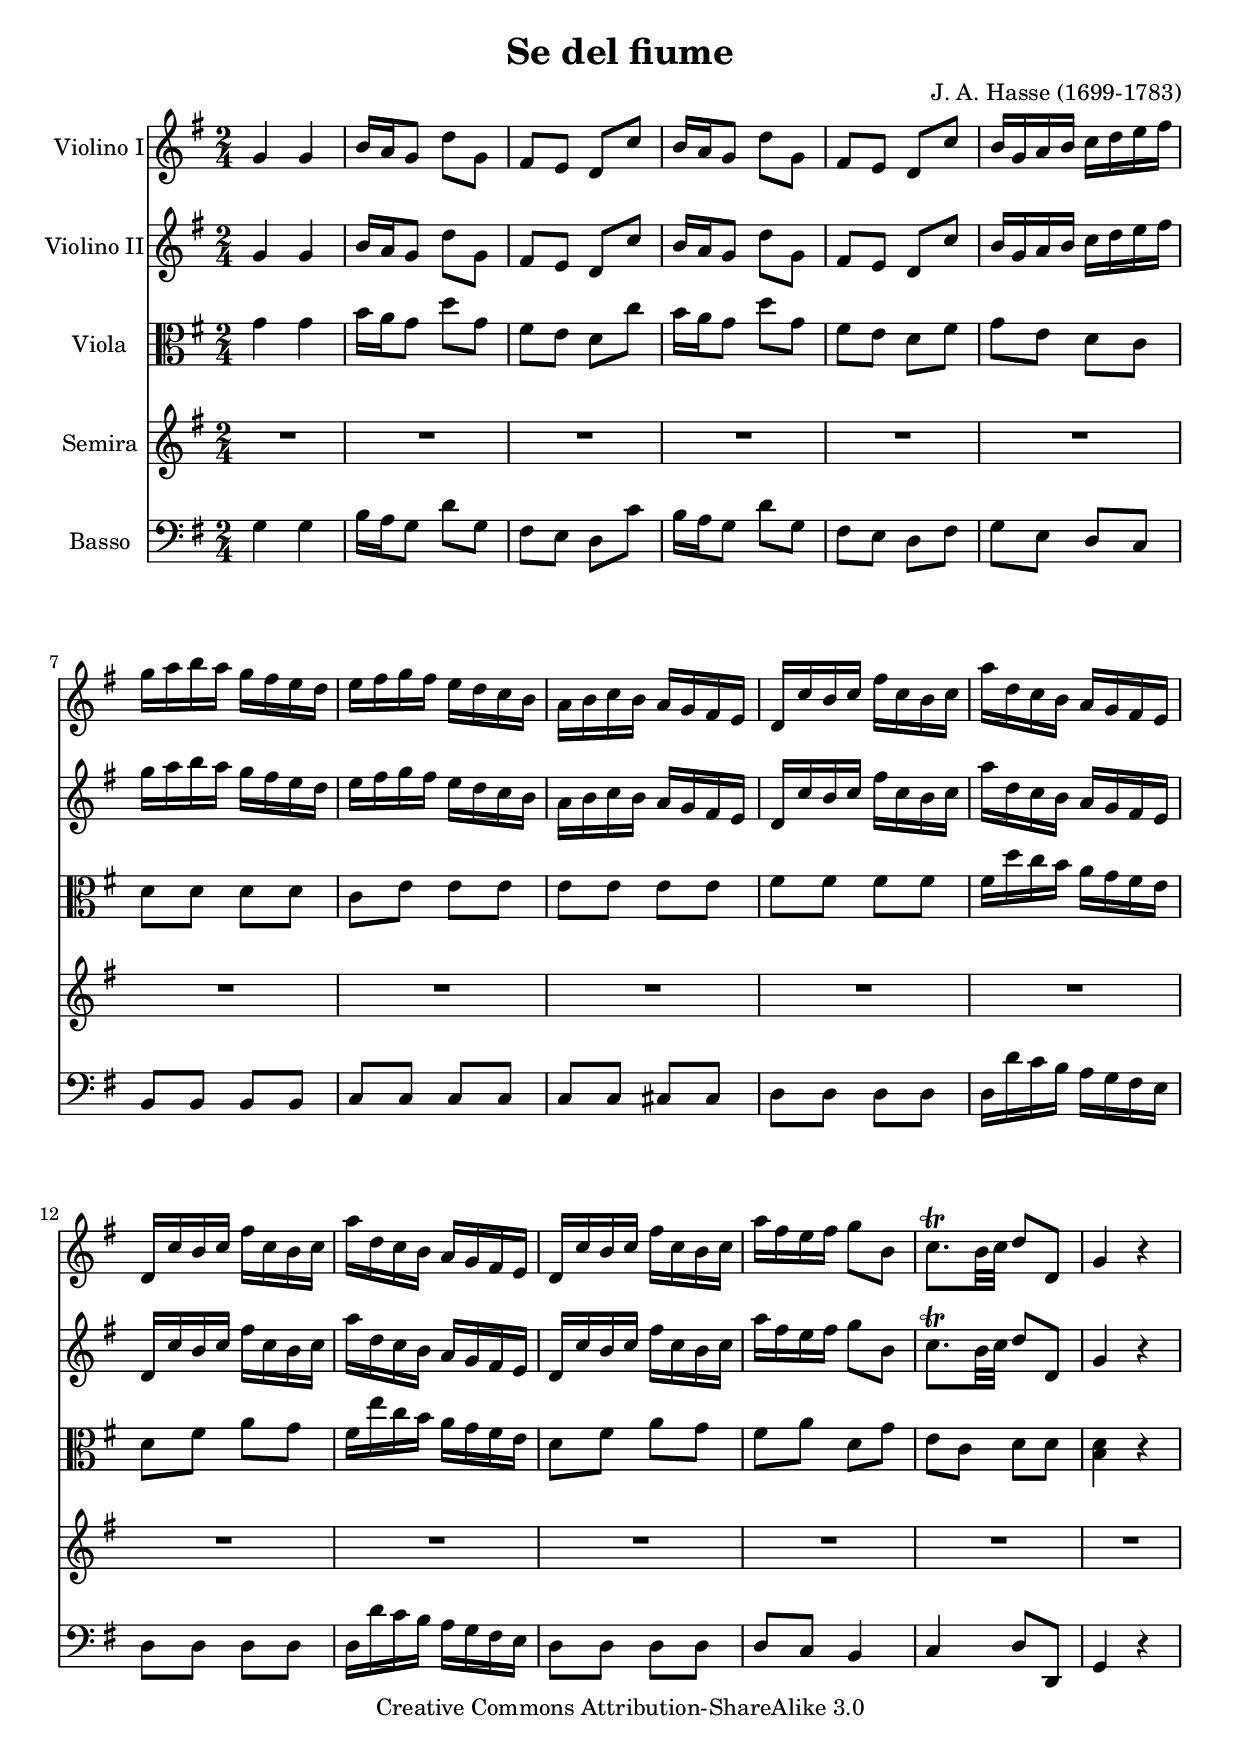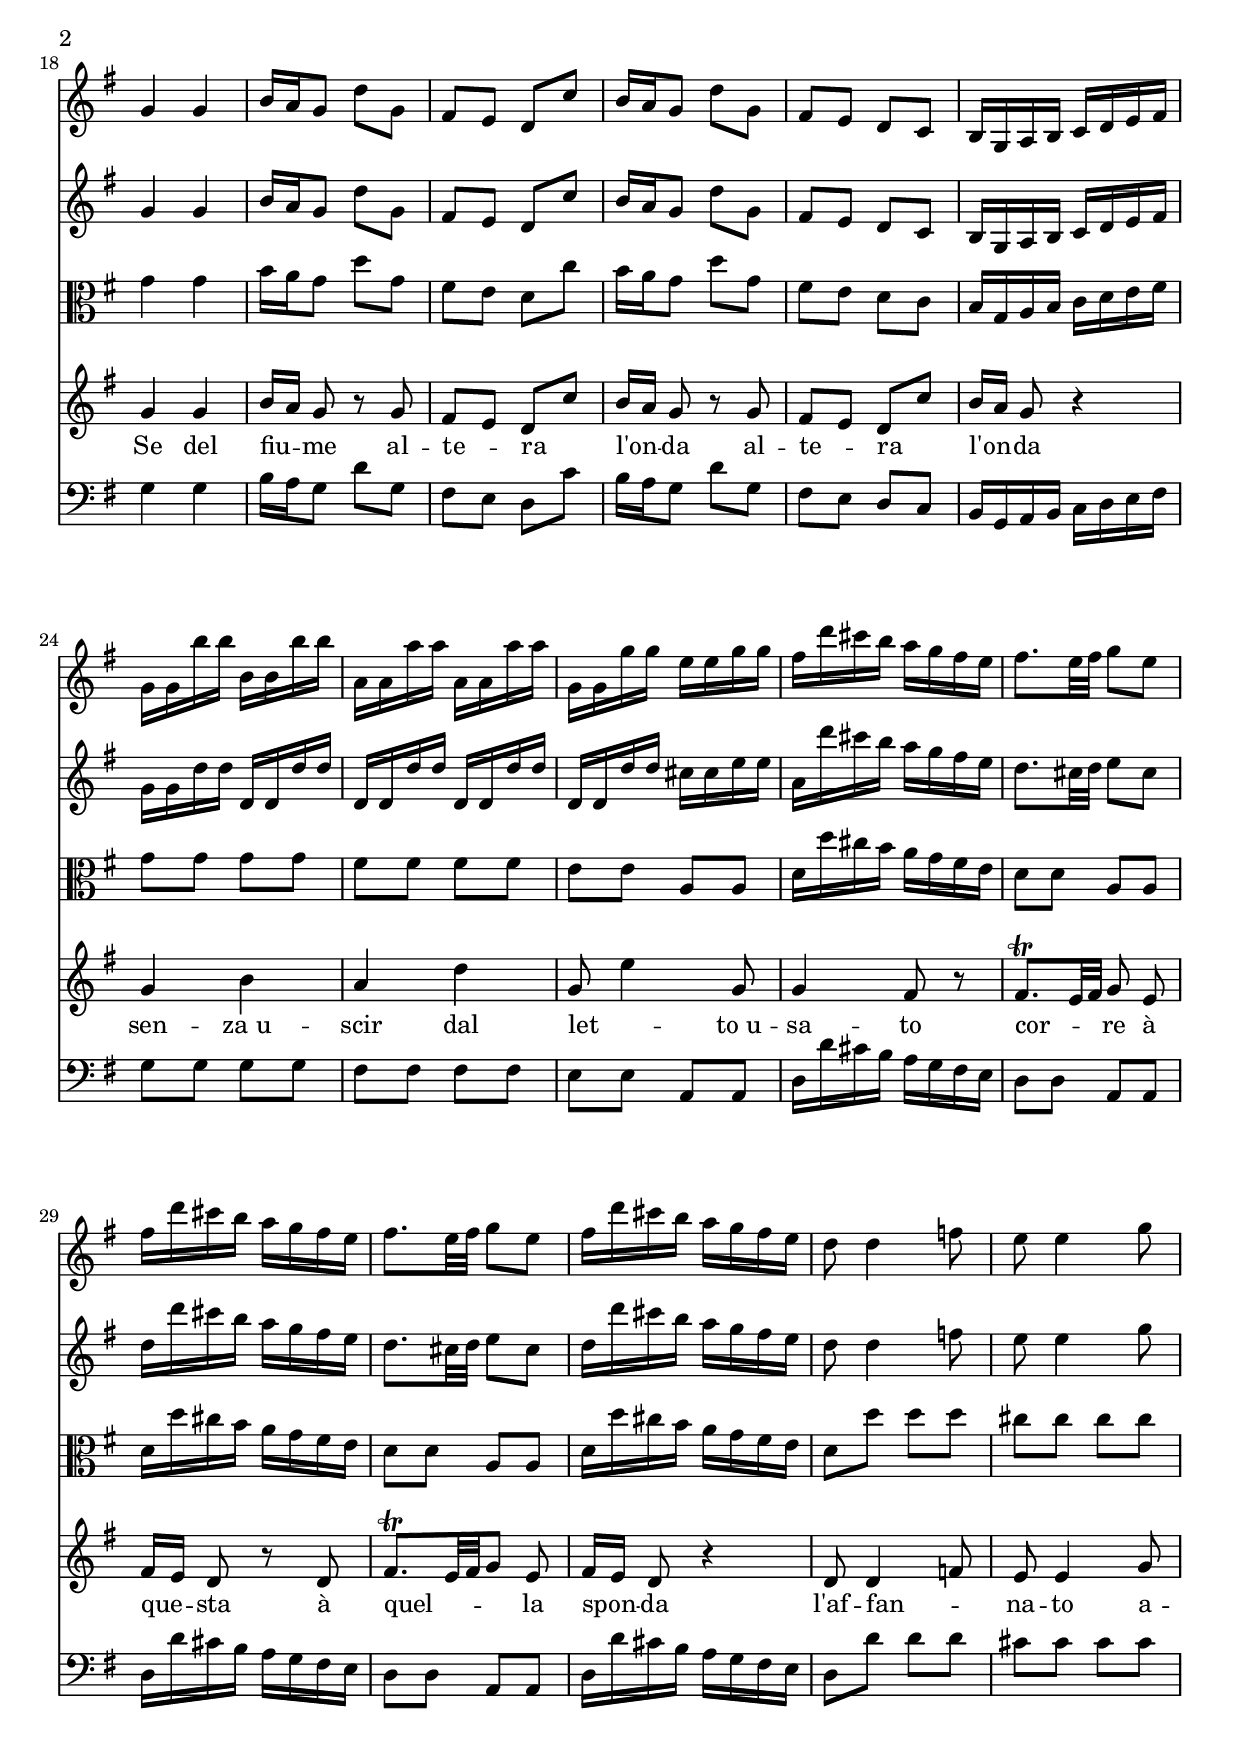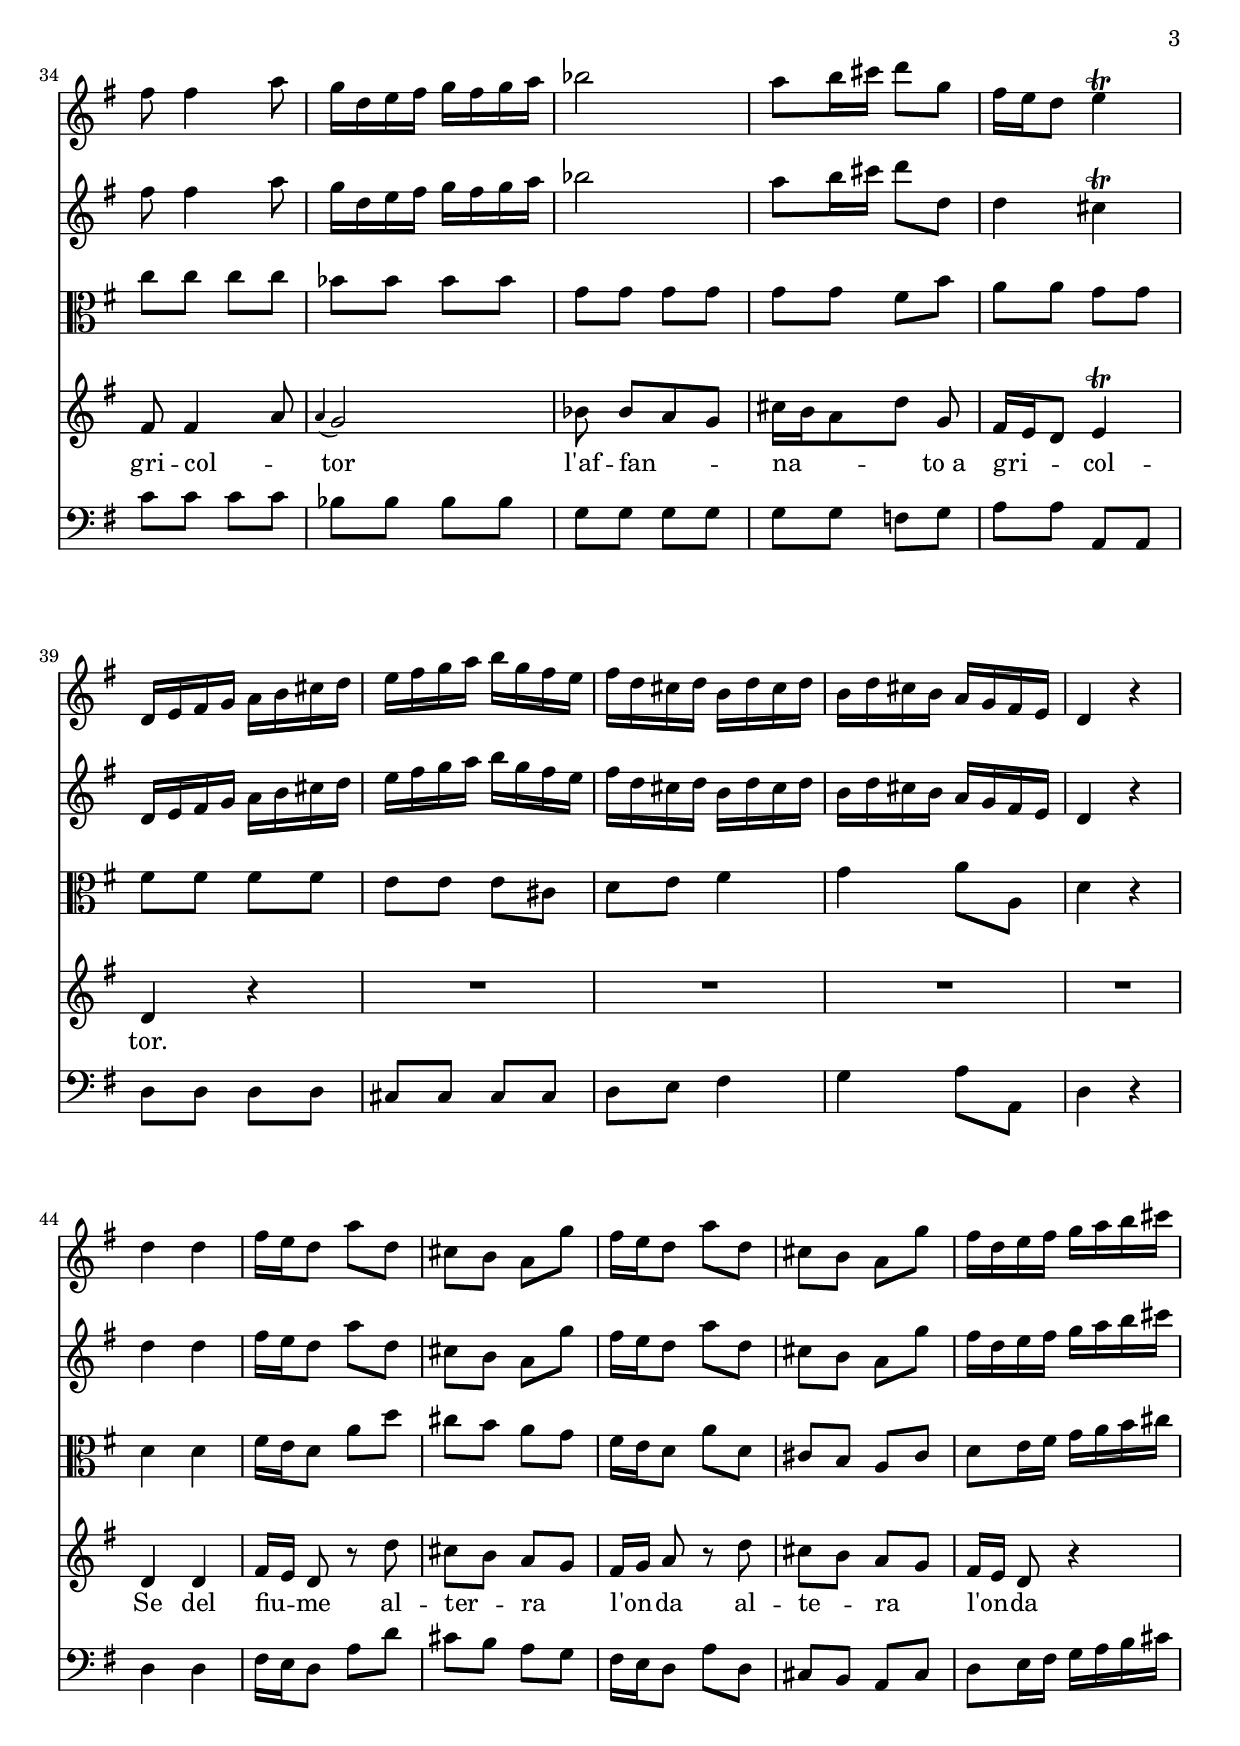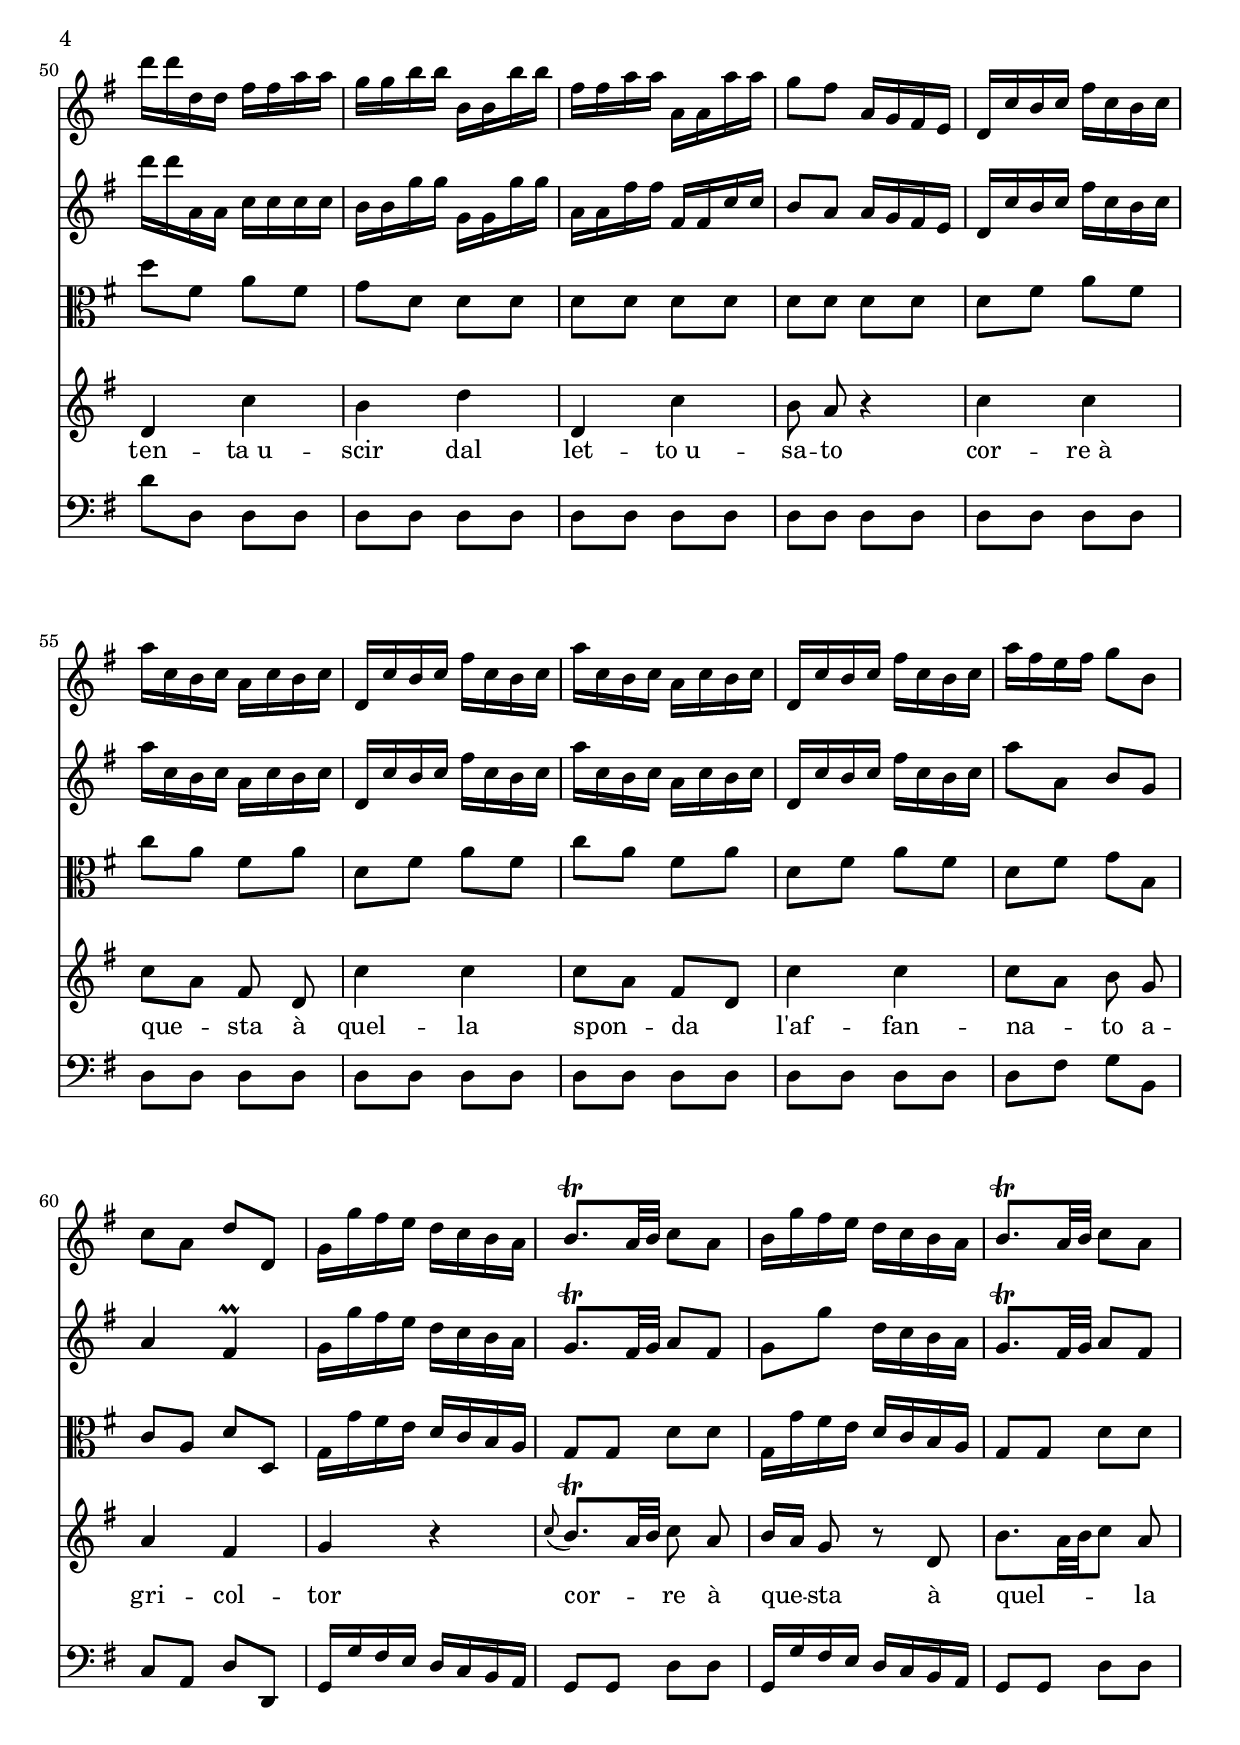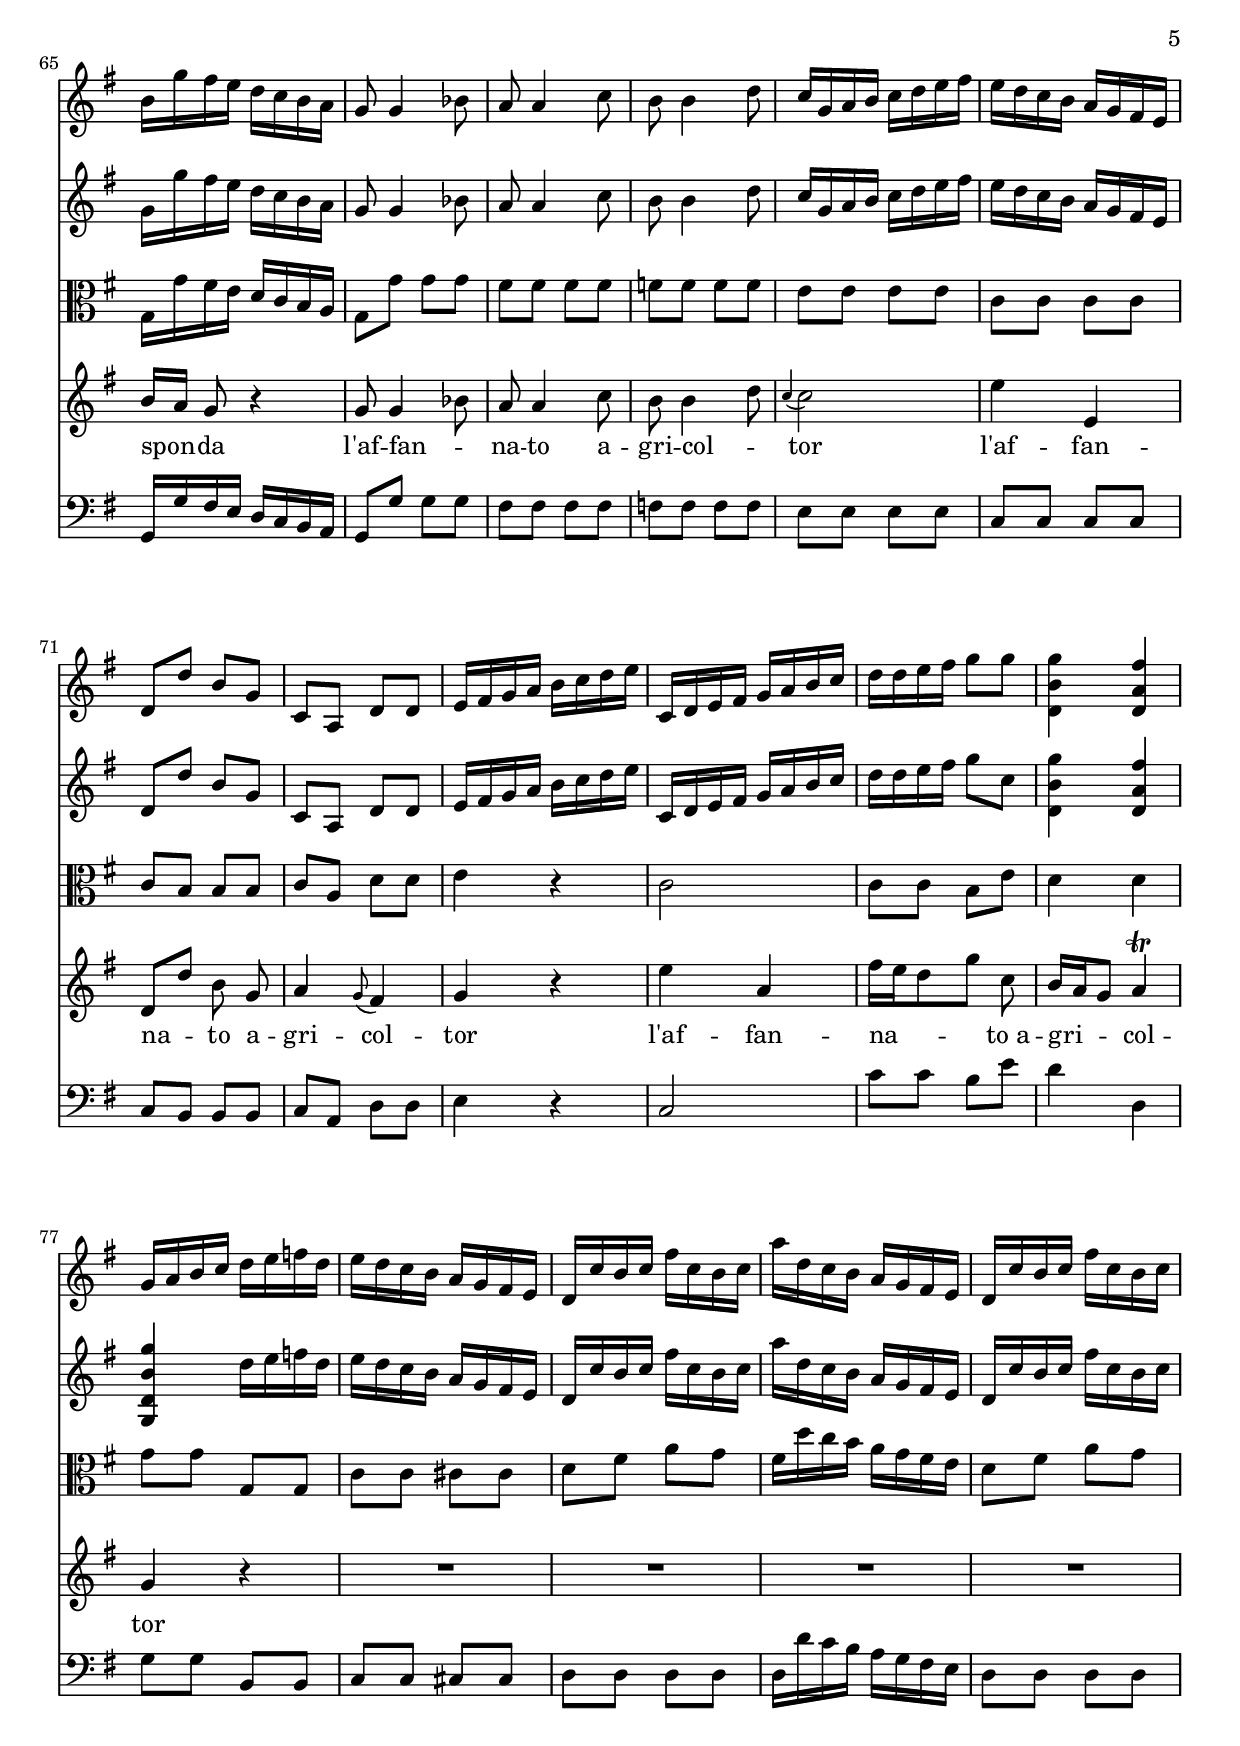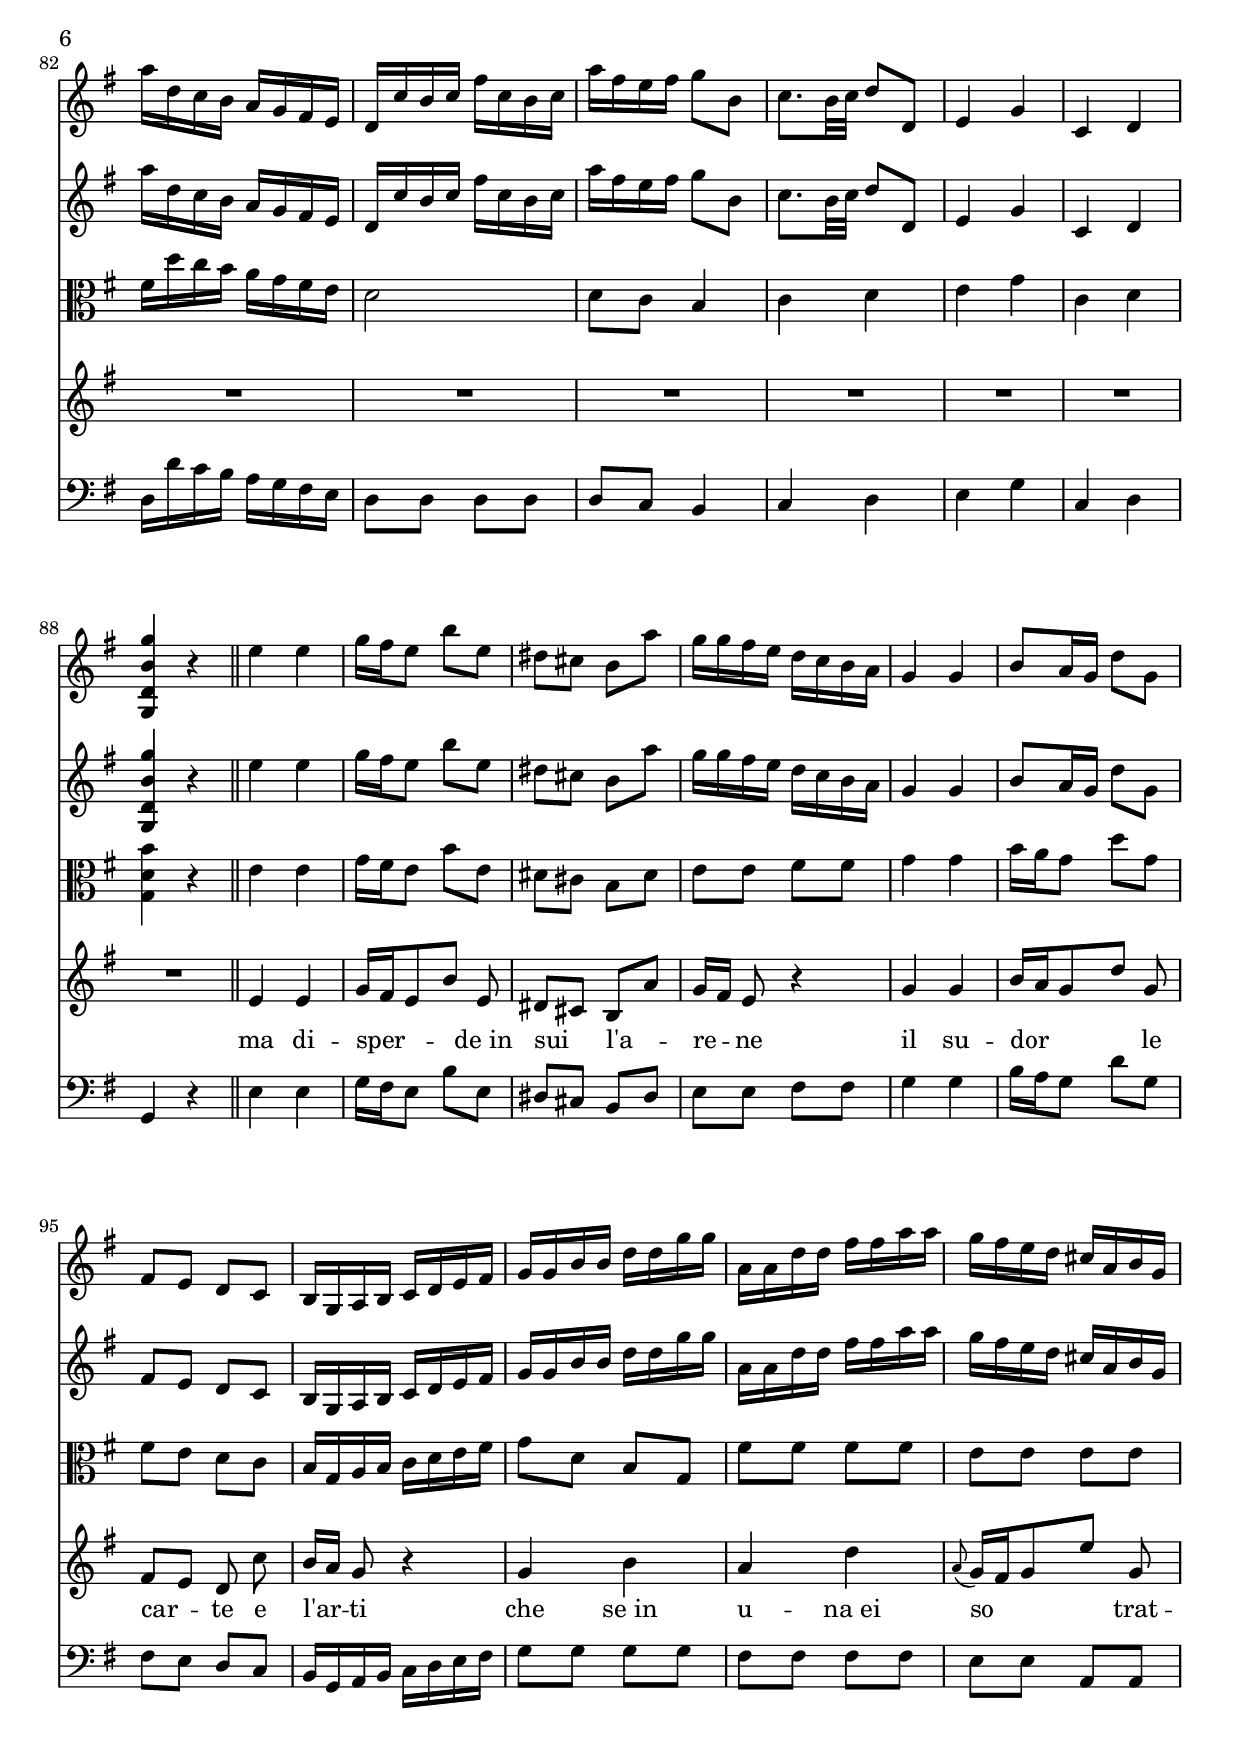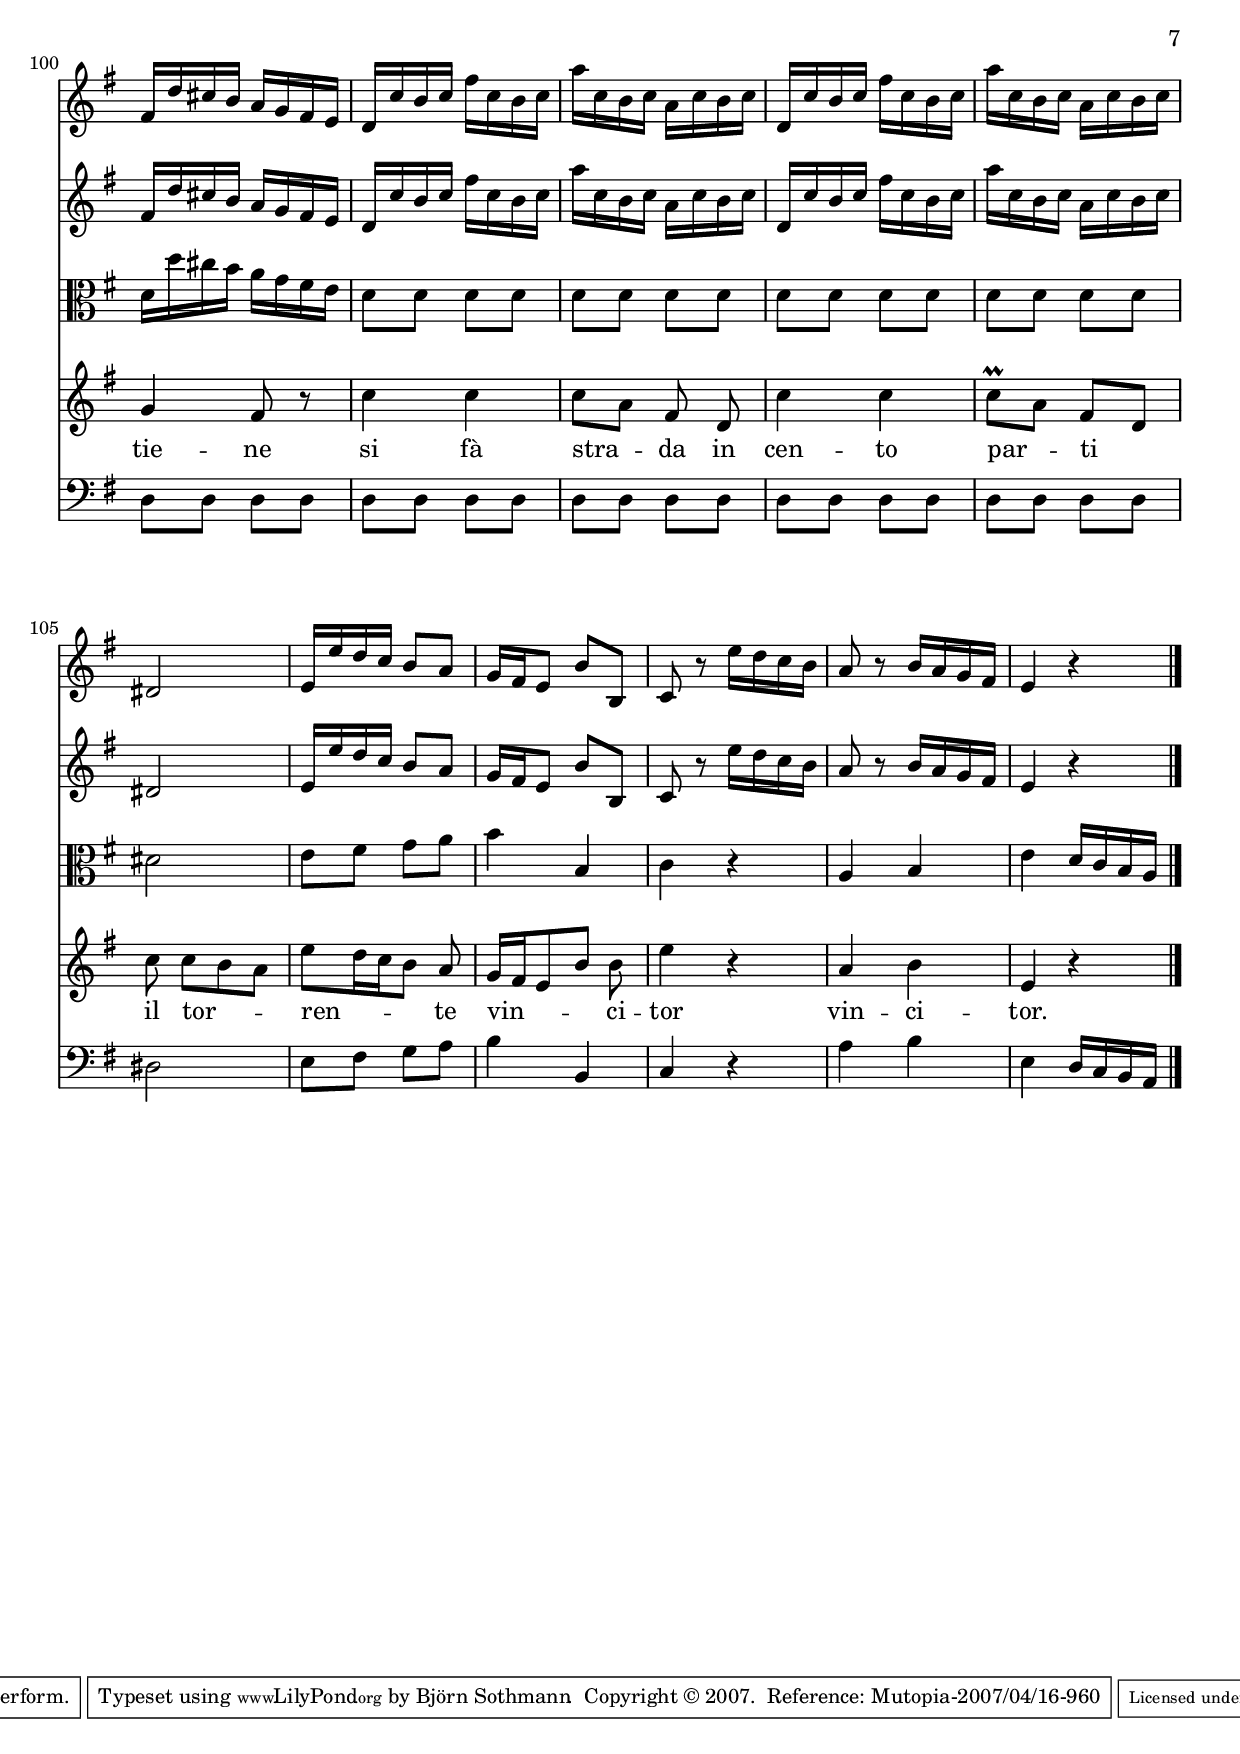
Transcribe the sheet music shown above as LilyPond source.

% Created on Thu Apr 05 07:55:01 CEST 2007
\version "2.10.20"

\header {
	title = "Se del fiume"
	composer = "J. A. Hasse (1699-1783)"
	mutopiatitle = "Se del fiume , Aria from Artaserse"
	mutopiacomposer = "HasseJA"
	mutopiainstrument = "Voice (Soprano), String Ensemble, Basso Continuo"
	date = "1730"
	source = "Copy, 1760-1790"
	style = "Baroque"
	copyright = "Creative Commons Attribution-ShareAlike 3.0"
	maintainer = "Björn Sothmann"
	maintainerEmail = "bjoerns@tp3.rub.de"
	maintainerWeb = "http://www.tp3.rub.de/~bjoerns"
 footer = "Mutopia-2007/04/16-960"
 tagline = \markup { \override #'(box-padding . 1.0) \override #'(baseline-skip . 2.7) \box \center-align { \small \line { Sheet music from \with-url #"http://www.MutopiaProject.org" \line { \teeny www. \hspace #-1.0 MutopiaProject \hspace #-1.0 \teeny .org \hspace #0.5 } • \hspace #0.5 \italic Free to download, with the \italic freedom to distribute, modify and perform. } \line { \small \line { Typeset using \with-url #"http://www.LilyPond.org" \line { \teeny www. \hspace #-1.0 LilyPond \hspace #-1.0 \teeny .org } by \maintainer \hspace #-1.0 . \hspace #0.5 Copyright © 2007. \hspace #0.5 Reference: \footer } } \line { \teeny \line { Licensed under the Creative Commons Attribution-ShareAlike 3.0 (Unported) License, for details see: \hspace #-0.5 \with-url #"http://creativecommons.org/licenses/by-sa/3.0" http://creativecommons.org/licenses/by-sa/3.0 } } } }
}

\include "deutsch.ly"

verse= \lyricmode {
Se del fiu -- me al -- te -- ra l'on -- da al -- te -- ra l'on -- da sen -- za_u -- scir dal let -- to_u -- sa -- to cor -- re à que -- sta à quel -- la spon -- da l'af -- fan -- na -- to a -- gri -- col -- tor l'af -- fan -- na -- to_a gri -- col -- tor. Se del fiu -- me al -- ter -- ra l'on -- da al -- te -- ra l'on -- da ten -- ta_u -- scir dal let -- to_u -- sa -- to cor -- re_à que -- sta à quel -- la spon -- da l'af -- fan -- na -- to a -- gri -- col -- tor cor -- re à que -- sta à quel -- la spon -- da l'af -- fan -- na -- to a -- gri -- col -- tor l'af -- fan -- na -- to a -- gri -- col -- tor l'af -- fan -- na -- to_a -- gri -- col -- tor ma di -- sper -- de_in sui l'a -- re -- ne il su -- dor le car -- te e l'ar -- ti che se_in u -- na_ei so trat -- tie -- ne si fà stra -- da in cen -- to par -- ti il tor -- ren -- te vin -- ci -- tor vin -- ci -- tor.
}
 

staffViolin = \new Staff  {
	\time 2/4
	\override Score.MetronomeMark #'stencil = ##f
	\tempo 4 = 100 
	\set Staff.instrumentName="Violino I"
	\set Staff.midiInstrument="violin"
	\key g \major
	\clef treble
	\relative c'' {
		g4 g |
		h16 a g8 d' g, |
		fis e d c' |
		h16 a g8 d' g, |
		fis e d c' |
		h16 g a h c d e fis |
		g a h a g fis e d |
		e fis g fis e d c h |
		a h c h a g fis e |
		d c' h c fis c h c |
		a' d, c h a g fis e |
		d c' h c fis c h c |
		a' d, c h a g fis e |
		d c' h c fis c h c |
		a' fis e fis g8 h, |
		c8.\trill h32 c d8 d, |
		g4 r |
		g g h16 a g8 d' g, |
		fis e d c' |
		h16 a g8 d' g, |
		fis e d c |
		h16 g a h c d e fis |
		g g h' h h, h h' h |
		a, a a' a a, a a' a |
		g, g g' g e e g g |
		fis d' cis h a g fis e |
		fis8. e32 fis g8 e |
		fis16 d' cis h a g fis e |
		fis8. e32 fis g8 e |
		fis16 d' cis h a g fis e |
		d8 d4 f8 |
		e e4 g8 |
		fis fis4 a8 |
		g16 d e fis g fis g a |
		b2 |
		a8 h16 cis d8 g, |
		fis16 e d8 e4\trill |
		d,16 e fis g a h cis d |
		e fis g a h g fis e |
		fis d cis d h d cis d |
		h d cis h a g fis e |
		d4 r |
		d' d |
		fis16 e d8 a' d, |
		cis h a g' |
		fis16 e d8 a' d, |
		cis h a g' |
		fis16 d e fis g a h cis |
		d d d, d fis fis a a |
		g g h h h, h h' h |
		fis fis a a a, a a' a |
		g8 fis a,16 g fis e |
		d c' h c fis c h c |
		a' c, h c a c h c |
		d, c' h c fis c h c |
		a' c, h c a c h c |
		d, c' h c fis c h c |
		a' fis e fis g8 h, |
		c a d d, |
		g16 g' fis e d c h a |
		h8.\trill a32 h c8 a |
		h16 g' fis e d c h a |
		h8.\trill a32 h c8 a |
		h16 g' fis e d c h a |
		g8 g4 b8 |
		a a4 c8 |
		h h4 d8 |
		c16 g a h c d e fis |
		e d c h a g fis e |
		d8 d' h g |
		c, a d d |
		e16 fis g a h c d e |
		c, d e fis g a h c |
		d d e fis g8 g |
		<g h, d,>4 <fis a, d,> |
		g,16 a h c d e f d |
		e d c h a g fis e |
		d c' h c fis c h c |
		a' d, c h a g fis e |
		d c' h c fis c h c |
		a' d, c h a g fis e |
		d c' h c fis c h c |
		a' fis e fis g8 h, |
		c8. h32 c d8 d, |
		e4 g |
		c, d |
		<g, d' h' g'> r \bar "||" |
		e'' e |
		g16 fis e8 h' e, |
		dis cis h a' |
		g16 g fis e d c h a |
		g4 g |
		h8 a16 g d'8 g, |
		fis e d c |
		h16 g a h c d e fis |
		g g h h d d g g |
		a, a d d fis fis a a |
		g fis e d cis a h g |
		fis d' cis h a g fis e |
		d c' h c fis c h c |
		a' c, h c a c h c |
		d, c' h c fis c h c |
		a' c, h c a c h c |
		dis,2 |
		e16 e' d c h8 a |
		g16 fis e8 h' h, |
		c r e'16 d c h |
		a8 r h16 a g fis |
		e4 r |
	\bar "|."
	}

}
staffViolinII = \new Staff  {
	\set Staff.instrumentName="Violino II"
	\set Staff.midiInstrument="violin"
	\key g \major
	\clef treble
	\relative c'' {
		g4 g |
		h16 a g8 d' g, |
		fis e d c' |
		h16 a g8 d' g, |
		fis e d c' |
		h16 g a h c d e fis |
		g a h a g fis e d |
		e fis g fis e d c h |
		a h c h a g fis e |
		d c' h c fis c h c |
		a' d, c h a g fis e |
		d c' h c fis c h c |
		a' d, c h a g fis e |
		d c' h c fis c h c |
		a' fis e fis g8 h, |
		c8.\trill h32 c d8 d, |
		g4 r |
		g g h16 a g8 d' g, |
		fis e d c' |
		h16 a g8 d' g, |
		fis e d c |
		h16 g a h c d e fis |
		g g d' d d, d d' d |
		d, d d' d d, d d' d |
		d, d d' d cis cis e e |
		a, d' cis h a g fis e |
		d8. cis32 d e8 cis |
		d16 d' cis h a g fis e |
		d8. cis32 d e8 cis |
		d16 d' cis h a g fis e |
		d8 d4 f8 |
		e e4 g8 |
		fis fis4 a8 |
		g16 d e fis g fis g a |
		b2 |
		a8 h16 cis d8 d, |
		d4 cis\trill |
		d,16 e fis g a h cis d |
		e fis g a h g fis e |
		fis d cis d h d cis d |
		h d cis h a g fis e |
		d4 r |
		d' d |
		fis16 e d8 a' d, |
		cis h a g' |
		fis16 e d8 a' d, |
		cis h a g' |
		fis16 d e fis g a h cis |
		d d a, a c c c c  |
		h h g' g g, g g' g |
		a, a fis' fis fis, fis c' c |
		h8 a a16 g fis e |
		d c' h c fis c h c |
		a' c, h c a c h c |
		d, c' h c fis c h c |
		a' c, h c a c h c |
		d, c' h c fis c h c |
		a'8 a, h g |
		a4 fis\prall |
		g16 g' fis e d c h a |
		g8.\trill fis32 g a8 fis |
		g g' d16 c h a |
		g8.\trill fis32 g a8 fis |
		g16 g' fis e d c h a |
		g8 g4 b8 |
		a a4 c8 |
		h h4 d8 |
		c16 g a h c d e fis |
		e d c h a g fis e |
		d8 d' h g |
		c, a d d |
		e16 fis g a h c d e |
		c, d e fis g a h c |
		d d e fis g8 c, |
		<g' h, d,>4 <fis a, d,> |
		<g h, d, g,> d16 e f d |
		e d c h a g fis e |
		d c' h c fis c h c |
		a' d, c h a g fis e |
		d c' h c fis c h c |
		a' d, c h a g fis e |
		d c' h c fis c h c |
		a' fis e fis g8 h, |
		c8. h32 c d8 d, |
		e4 g |
		c, d |
		<g, d' h' g'> r |
		e'' e |
		g16 fis e8 h' e, |
		dis cis h a' |
		g16 g fis e d c h a |
		g4 g |
		h8 a16 g d'8 g, |
		fis e d c |
		h16 g a h c d e fis |
		g g h h d d g g |
		a, a d d fis fis a a |
		g fis e d cis a h g |
		fis d' cis h a g fis e |
		d c' h c fis c h c |
		a' c, h c a c h c |
		d, c' h c fis c h c |
		a' c, h c a c h c |
		dis,2 |
		e16 e' d c h8 a |
		g16 fis e8 h' h, |
		c r e'16 d c h |
		a8 r h16 a g fis |
		e4 r |
	\bar "|."
	}

}
staffViola = \new Staff  {
	\set Staff.instrumentName="Viola"
	\set Staff.midiInstrument="viola"
	\key g \major
	\clef alto
	\relative c'' {
		g4 g |
		h16 a g8 d' g, |
		fis e d c' |
		h16 a g8 d' g, |
		fis e d fis |
		g e d c |
		d d d d |
		c e e e |
		e e e e |
		fis fis fis fis |
		fis16 d' c h a g fis e |
		d8 fis a g |
		fis16 e' c h a g fis e |
		d8 fis a g |
		fis a d, g |
		e c d d |
		<d h>4 r |
		g g |
		h16 a g8 d' g, |
		fis e d c' |
		h16 a g8 d' g, |
		fis e d c |
		h16 g a h c d e fis |
		g8 g g g |
		fis fis fis fis |
		e e a, a |
		d16 d' cis h a g fis e |
		d8 d a a |
		d16 d' cis h a g fis e |
		d8 d a a |
		d16 d' cis h a g fis e |
		d8 d' d d |
		cis cis cis cis |
		c c c c |
		b b b b |
		g g g g |
		g g fis h |
		a a g g |
		fis fis fis fis |
		e e e  cis |
		d e fis4 |
		g a8 a, |
		d4 r |
		d d |
		fis16 e d8 a' d |
		cis h a g |
		fis16 e d8 a' d, |
		cis h a cis |
		d e16 fis g a h cis |
		d8 fis, a fis |
		g d d d |
		d d d d |
		d d d d |
		d fis a fis |
		c' a fis a |
		d, fis a fis |
		c' a fis a |
		d, fis a fis |
		d fis g h, |
		c a d d, |
		g16 g' fis e d c h a |
		g8 g d' d |
		g,16 g' fis e d c h a |
		g8 g d' d |
		g,16 g' fis e d c h a |
		g8 g' g g |
		fis fis fis fis |
		f f f f |
		e e e e |
		c c c c |
		c h h h |
		c a d d |
		e4 r |
		c2 |
		c8 c h e |
		d4 d |
		g8 g g, g |
		c c cis cis |
		d fis a g |
		fis16 d' c h a g fis e |
		d8 fis a g |
		fis16 d' c h a g fis e |
		d2 |
		d8 c h4 |
		c d |
		e g |
		c, d |
		<g, d' h'> r |
		e' e |
		g16 fis e8 h' e, |
		dis cis h dis |
		e e fis fis |
		g4 g |
		h16 a g8 d' g, |
		fis e d c |
		h16 g a h c d e fis |
		g8 d h g |
		fis' fis fis fis |
		e e e e |
		d16 d' cis h a g fis e |
		d8 d d d |
		d d d d |
		d d d d |
		d d d d |
		dis2 |
		e8 fis g a |
		h4 h, |
		c r |
		a h |
		e d16 c h a |
		

	\bar "|."
	}

}
staffSoprano = \new Staff  {
	\set Staff.instrumentName="Semira"
	\set Staff.midiInstrument="oboe"
	\key g \major
	\clef treble
	\relative c'' { 	
		\context Voice = "melodySop" {
			\dynamicUp
			\autoBeamOff
			R2*17 |
			g4 g |
			h16[ a] g8 r g |
			fis[ e] d[ c'] |
			h16[ a] g8 r g |
			fis[ e] d[ c'] |
			h16[ a] g8 r4 |
			g h |
			a d |
			g,8\melisma e'4\melismaEnd g,8 |
			g4 fis8 r |
			fis8.\trill[ e32 fis] g8 e |
			fis16[ e] d8 r d |
			fis8.\trill[ e32 fis g8] e |
			fis16[ e] d8 r4 |
			d8 d4\melisma f8\melismaEnd |
			e e4 g8 |
			fis fis4\melisma a8\melismaEnd |
			\appoggiatura a4 g2 |
			b8 b[ a g] |
			cis16[ h a8 d] g, |
			fis16[e d8] e4\trill |
			d r |
			R2*4 |
			d4 d |
			fis16[e] d8 r d' |
			cis[h] a[g] |
			fis16[ g] a8 r d |
			cis[h] a[ g] |
			fis16[e] d8 r4 |
			d c' |
			h d |
			d, c' |
			h8 a r4 |
			c4 c |
			c8[ a] fis d |
			c'4 c |
			c8[ a] fis[ d] |
			c'4 c |
			c8[ a] h g |
			a4 fis |
			g r |
			\appoggiatura c8 h8.[\trill a32 h] c8 a8 |
			h16[ a] g8 r d |
			h'8.[ a32 h c8] a |
			h16[ a] g8 r4 |
			g8 g4\melisma b8\melismaEnd |
			a a4 c8 |
			h h4\melisma d8\melismaEnd |
			\appoggiatura c4 c2 |
			e4 e, |
			d8[ d'] h g |
			a4 \appoggiatura g8 fis4 |
			g r |
			e' a, |
			fis'16[ e d8 g] c, |
			h16[ a g8] a4\trill |
			g r |
			R2*11 |
			e4 e |
			g16[fis e8 h'] e, |
			dis[ cis] h[ a'] |
			g16[fis] e8 r4 |
			g g |
			h16[ a g8 d'] g, |
			fis[ e] d c' |
			h16[a] g8 r4 |
			g h |
			a d |
			\appoggiatura a8 g16[fis g8 e'] g, |
			g4 fis8 r |
			c'4 c |
			c8[ a] fis d |
			c'4 c |
			c8[\prall a] fis[d] |
			c' c[ h a] |
			e'[ d16 c h8] a |
			g16[fis e8 h'] h |
			e4 r |
			a, h |
			e, r |
		}

	\bar "|."
	}

}
staffCello = \new Staff  {
	\set Staff.instrumentName="Basso"
	\set Staff.midiInstrument="harpsichord"
	\key g \major
	\clef bass
	\relative c' {
		g4 g |
		h16 a g8 d' g, |
		fis e d c' |
		h16 a g8 d' g, |
		fis e d fis |
		g e d c |
		h h h h |
		c c c c |
		c c cis cis |
		d d d d |
		d16 d' c h a g fis e |
		d8 d d d |
		d16 d' c h a g fis e |
		d8 d d d |
		d c h4 |
		c d8 d, |
		g4 r |
		g' g |
		h16 a g8 d' g, |
		fis e d c' |
		h16 a g8 d' g, |
		fis e d c |
		h16 g a h c d e fis |
		g8 g g g |
		fis fis fis fis |
		e e a, a |
		d16 d' cis h a g fis e |
		d8 d a a |
		d16 d' cis h a g fis e |
		d8 d a a |
		d16 d' cis h a g fis e |
		d8 d' d d |
		cis cis cis cis |
		c c c c |
		b b b b |
		g g g g |
		g g f g |
		a a a, a |
		d d d d |
		cis cis cis cis |
		d e fis4 |
		g a8 a, |
		d4 r |
		d d |
		fis16 e d8 a' d |
		cis h a g |
		fis16 e d8 a' d, |
		cis h a cis |
		d e16 fis g a h cis |
		d8 d, d d |
		d d d d |
		d d d d |
		d d d d |
		d d d d |
		d d d d |
		d d d d |
		d d d d |
		d d d d |
		d fis g h, |
		c a d d, |
		g16 g' fis e d c h a |
		g8 g d' d |
		g,16 g' fis e d c h a |
		g8 g d' d |
		g,16 g' fis e d c h a |
		g8 g' g g |
		fis fis fis fis |
		f f f f |
		e e e e |
		c c c c |
		c h h h |
		c a d d |
		e4 r |
		c2 |
		c'8 c h e |
		d4 d, |
		g8 g h, h |
		c c cis cis |
		d d d d |
		d16 d' c h a g fis e |
		d8 d d d  |
		d16 d' c h a g fis e |
		d8 d d d |
		d c h4 |
		c d |
		e g |
		c, d |
		g, r |
		e' e |
		g16 fis e8 h' e, |
		dis cis h dis |
		e e fis fis |
		g4 g |
		h16 a g8 d' g, |
		fis e d c |
		h16 g a h c d e fis |
		g8 g g g |
		fis fis fis fis |
		e e a, a |
		d d d d |
		d d d d |
		d d d d |
		d d d d |
		d d d d |
		dis2 |
		e8 fis g a |
		h4 h, |
		c r |
		a' h |
		e, d16 c h a |

	\bar "|."
	}

}


\score {
	<<
		\staffViolin
		\staffViolinII
		\staffViola
		\staffSoprano
		\context Lyrics = "lmelodySop" \lyricmode  { \lyricsto "melodySop" \verse }
		
		\staffCello
	>>
	
	\midi {
	}

	\layout  {
	}
}

\paper {
}

